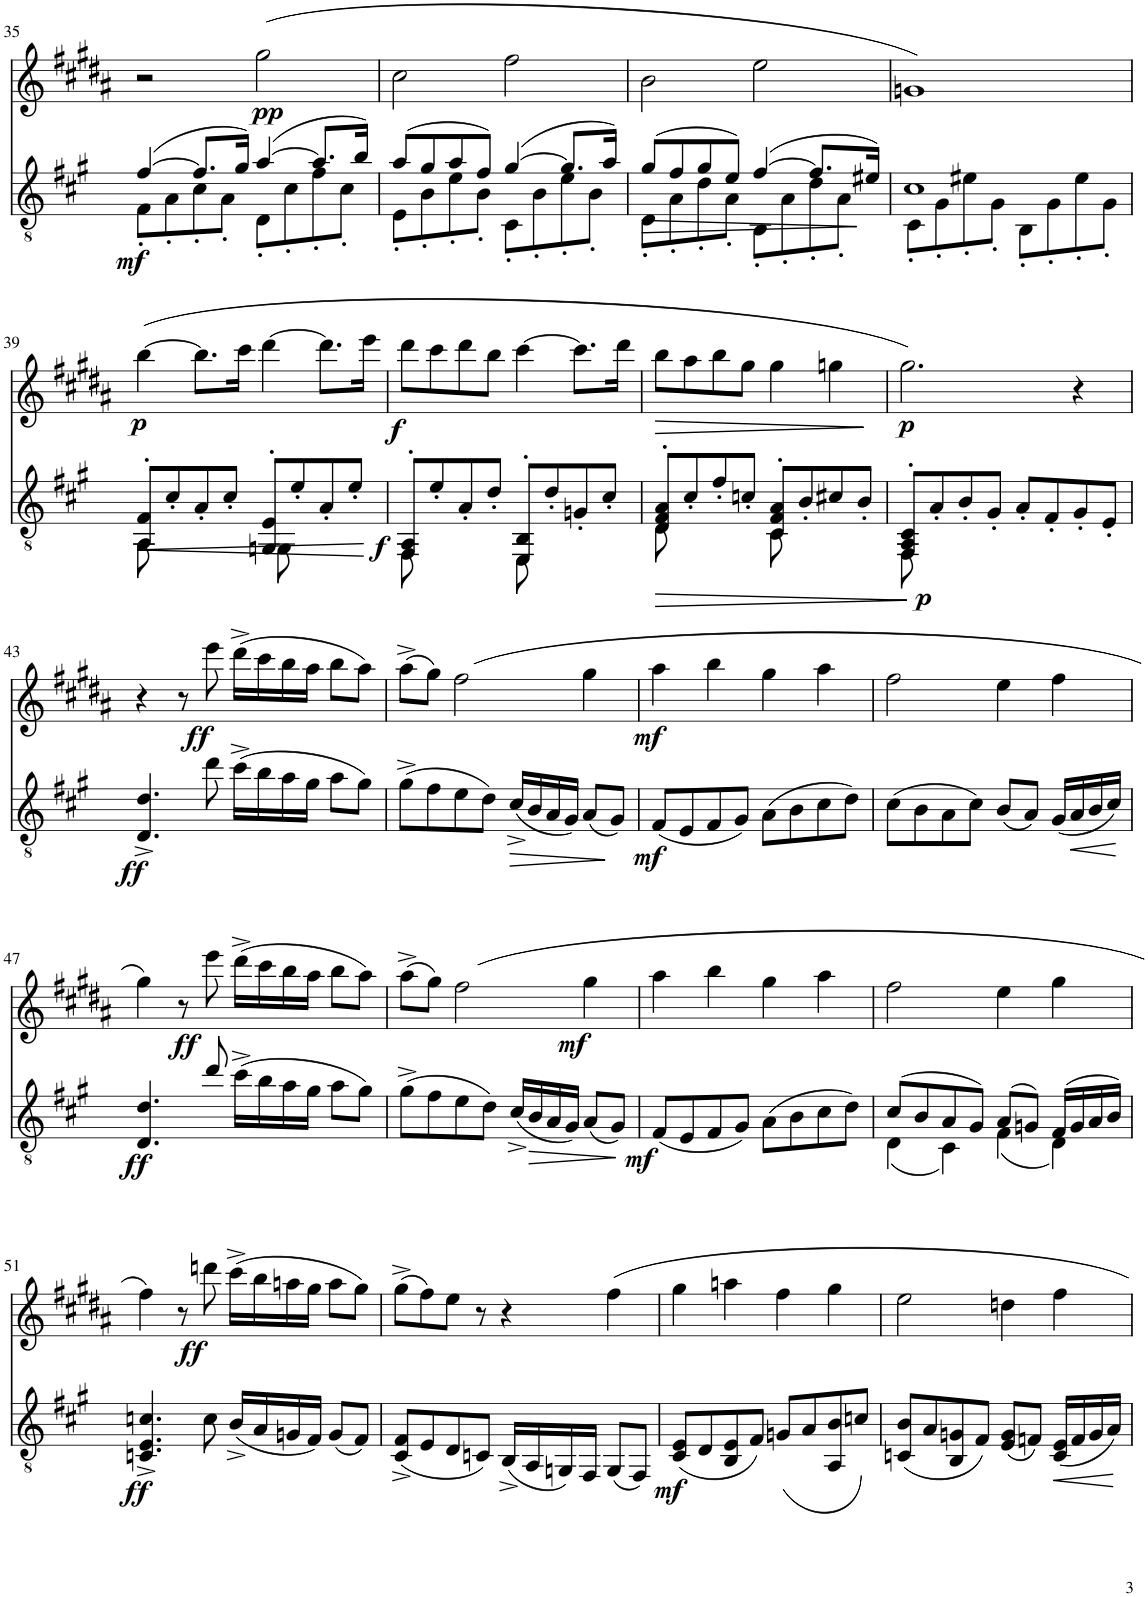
**kern	**dynam	**kern	**dynam
*part2	*part2	*part1	*part1
*staff2	*staff2	*staff1	*staff1
*I"Gitarre	*	*I"BaccidentalFlat Klarinette	*
!!LO:PB:g=z
*clefGv2	*	*clefG2	*
*	*	*Trd1c2	*
*k[f#c#g#]	*	*k[f#c#g#d#a#]	*
*M4/4	*	*M4/4	*
*met(c)	*	*met(c)	*
=35	=35	=35	=35
*^	*	*	*
!	!	!LO:DY:b	!	!
([4f#/	8F#'\L	mf	2r	.
.	8A'\	.	.	.
8.f#/L]	8c#'\	.	.	.
.	8A'\J	.	.	.
16g#/Jk)	.	.	.	.
!	!	!	!	!LO:DY:b
([4a/	8D'\L	.	(2gg#\	pp
.	8c#'\	.	.	.
8.a/L]	8f#'\	.	.	.
.	8c#'\J	.	.	.
16b/Jk)	.	.	.	.
=36	=36	=36	=36	=36
(8a/L	8E'\L	.	2cc#\	.
8g#/	8B'\	.	.	.
8a/	8e'\	.	.	.
8f#/J)	8B'\J	.	.	.
([4g#/	8C#'\L	.	2ff#\	.
.	8B'\	.	.	.
8.g#/L]	8e'\	.	.	.
.	8B'\J	.	.	.
16a/Jk)	.	.	.	.
=37	=37	=37	=37	=37
!	!	!LO:HP:b	!	!
(8g#/L	8D'\L	>	2b\	.
8f#/	8A'\	.	.	.
8g#/	8d'\	.	.	.
8e/J)	8A'\J	.	.	.
([4f#/	8BB'\L	.	2ee\	.
.	8A'\	.	.	.
8.f#/L]	8d'\	.	.	.
.	8A'\J	.	.	.
16e#X/Jk)	.	.	.	.
*v	*v	*	*	*
.	]	.	.
=38	=38	=38	=38
*^	*	*	*
1c#	8C#'\L	.	1gn)	.
.	8G#'\	.	.	.
.	8e#X'\	.	.	.
.	8G#'\J	.	.	.
.	8BB'\L	.	.	.
.	8G#'\	.	.	.
.	8e#'\	.	.	.
.	8G#'\J	.	.	.
!!LO:LB:g=z
=39	=39	=39	=39	=39
!	!	!LO:HP:b	!	!LO:DY:b
8AA/' 8F#/'L	8AA\	<	([4bb\	p
8c#'/	4.ryy	.	.	.
8A'/	.	.	8.bb\L]	.
8c#'/J	.	.	.	.
.	.	.	16ccc#\Jk	.
8GG#/' 8E/'L	8GGn\	.	[4ddd#\	.
8e'/	4.ryy	.	.	.
8A'/	.	.	8.ddd#\L]	.
8e'/J	.	.	.	.
.	.	.	16eee\Jk	.
*v	*v	*	*	*
.	[	.	.
=40	=40	=40	=40
*^	*	*	*
!	!	!LO:DY:b	!	!LO:DY:b
8FF#/' 8AA/'L	8FF#\	f	8ddd#\L	f
8e'/	4.ryy	.	8ccc#\	.
8A'/	.	.	8ddd#\	.
8d'/J	.	.	8bb\J	.
8EE/' 8BB/'L	8EE\	.	[4ccc#\	.
8d'/	4.ryy	.	.	.
8Gn'/	.	.	8.ccc#\L]	.
8c#'/J	.	.	.	.
.	.	.	16ddd#\Jk	.
=41	=41	=41	=41	=41
!	!	!LO:HP:b	!	!LO:HP:b
8D/' 8F#/' 8A/'L	8D\	>	8bb\L	>
8c#'/	4.ryy	.	8aa#\	.
8f#'/	.	.	8bb\	.
8cn'/J	.	.	8gg#\J	.
8C#/' 8F#/' 8A/'L	8C#\	.	4gg#\	.
8B'/	4.ryy	.	.	.
8c#X/	.	.	4ggn\	.
8B'/J	.	.	.	.
*v	*v	*	*	*
.	]	.	]
=42	=42	=42	=42
*^	*	*	*
!	!	!LO:DY:b	!	!LO:DY:b
8FF#/' 8AA/' 8C#/'L	8FF#\	p	2.gg#\)	p
8A'/	2..ryy	.	.	.
8B'/	.	.	.	.
8G#'/J	.	.	.	.
8A'/L	.	.	.	.
8F#'/	.	.	.	.
8G#'/	.	.	4r	.
8E'/J	.	.	.	.
*v	*v	*	*	*
!!LO:LB:g=z
=43	=43	=43	=43
!	!LO:DY:b	!	!
4.D/^ 4.d/^	ff	4r	.
.	.	8r	.
!	!	!	!LO:DY:b
8dd\	.	8eee\	ff
(16cc#^\LL	.	(16ddd#^\LL	.
16b\	.	16ccc#\	.
16a\	.	16bb\	.
16g#\JJ	.	16aa#\JJ	.
8a\L	.	8bb\L	.
8g#\J)	.	8aa#\J)	.
=44	=44	=44	=44
(8g#^\L	.	(8aa#^\L	.
8f#\	.	8gg#\J)	.
8e\	.	(2ff#\	.
8d\J)	.	.	.
!	!LO:HP:b	!	!
(16c#^/LL	>	.	.
16B/	.	.	.
16A/	.	.	.
16G#/JJ)	.	.	.
(8A/L	.	4gg#\	.
8G#/J)	.	.	.
.	]	.	.
=45	=45	=45	=45
!	!LO:DY:b	!	!LO:DY:b
(8F#/L	mf	4aa#\	mf
8E/	.	.	.
8F#/	.	4bb\	.
8G#/J)	.	.	.
(8A\L	.	4gg#\	.
8B\	.	.	.
8c#\	.	4aa#\	.
8d\J)	.	.	.
=46	=46	=46	=46
(8c#\L	.	2ff#\	.
8B\	.	.	.
8A\	.	.	.
8c#\J)	.	.	.
(8B/L	.	4ee\	.
8A/J)	.	.	.
(16G#/LL	.	4ff#\	.
!	!LO:HP:b	!	!
16A/	<	.	.
16B/	.	.	.
16c#/JJ)	.	.	.
.	[	.	.
!!LO:LB:g=z
=47	=47	=47	=47
!	!LO:DY:b	!	!
4.D/ 4.d/	ff	4gg#\)	.
!	!	!	!LO:DY:b
.	.	8r	ff
8dd/	.	8eee\	.
(16cc#^\LL	.	(16ddd#^\LL	.
16b\	.	16ccc#\	.
16a\	.	16bb\	.
16g#\JJ	.	16aa#\JJ	.
8a\L	.	8bb\L	.
8g#\J)	.	8aa#\J)	.
=48	=48	=48	=48
(8g#^\L	.	(8aa#^\L	.
8f#\	.	8gg#\J)	.
8e\	.	(2ff#\	.
8d\J)	.	.	.
(16c#^/LL	.	.	.
!	!LO:HP:b	!	!
16B/	>	.	.
16A/	.	.	.
16G#/JJ)	.	.	.
!	!	!	!LO:DY:b
(8A/L	.	4gg#\	mf
!	!LO:DY:b	!	!
8G#/J)	mf	.	.
.	]	.	.
=49	=49	=49	=49
(8F#/L	.	4aa#\	.
8E/	.	.	.
8F#/	.	4bb\	.
8G#/J)	.	.	.
(8A\L	.	4gg#\	.
8B\	.	.	.
8c#\	.	4aa#\	.
8d\J)	.	.	.
=50	=50	=50	=50
*^	*	*	*
(8c#/L	(4D\	.	2ff#\	.
8B/	.	.	.	.
8A/	4C#\)	.	.	.
8G#/J)	.	.	.	.
(8A/L	(4F#\	.	4ee\	.
8Gn/J)	.	.	.	.
(16F#/LL	4D\)	.	4gg#\	.
16G/	.	.	.	.
16A/	.	.	.	.
16B/JJ)	.	.	.	.
*v	*v	*	*	*
!!LO:LB:g=z
=51	=51	=51	=51
!	!LO:DY:b	!	!
4.Cn/^ 4.E/^ 4.cn/^	ff	4ff#\)	.
!	!	!	!LO:DY:b
.	.	8r	ff
8c\	.	8dddn\	.
(16B^/LL	.	(16ccc#^\LL	.
16A/	.	16bb\	.
16Gn/	.	16aan\	.
16F#/JJ)	.	16gg#\JJ	.
(8G/L	.	8aa\L	.
8F#/J)	.	8gg#\J)	.
=52	=52	=52	=52
(8C#/^ 8F#/^L	.	(8gg#^\L	.
8E/	.	8ff#\)	.
8D/	.	8ee\J	.
8Cn/J)	.	8r	.
(16BB^/LL	.	4r	.
16AA/	.	.	.
16GGn/)	.	.	.
16FF#/JJ	.	.	.
(8GG/L	.	4ff#\	.
8FF#/J)	.	.	.
=53	=53	=53	=53
!	!LO:DY:b	!	!
(8C#/ 8E/L	mf	4gg#\	.
8D/	.	.	.
8BB/ 8E/	.	4aan\	.
8F#/J)	.	.	.
(8Gn/L	.	4ff#\	.
8A/	.	.	.
8AA/ 8B/	.	4gg#\	.
8cn/J)	.	.	.
=54	=54	=54	=54
(8Cn/ 8B/L	.	2ee\	.
8A/	.	.	.
8BB/ 8Gn/	.	.	.
8F#/J)	.	.	.
(8E/ 8G/L	.	4ddn\	.
8Fn/J)	.	.	.
!	!LO:HP:b	!	!
(16C/ 16E/LL	<	4ff#\	.
16F/	.	.	.
16G/	.	.	.
16A/JJ)	.	.	.
.	[	.	.
=	=	=	=
*-	*-	*-	*-
